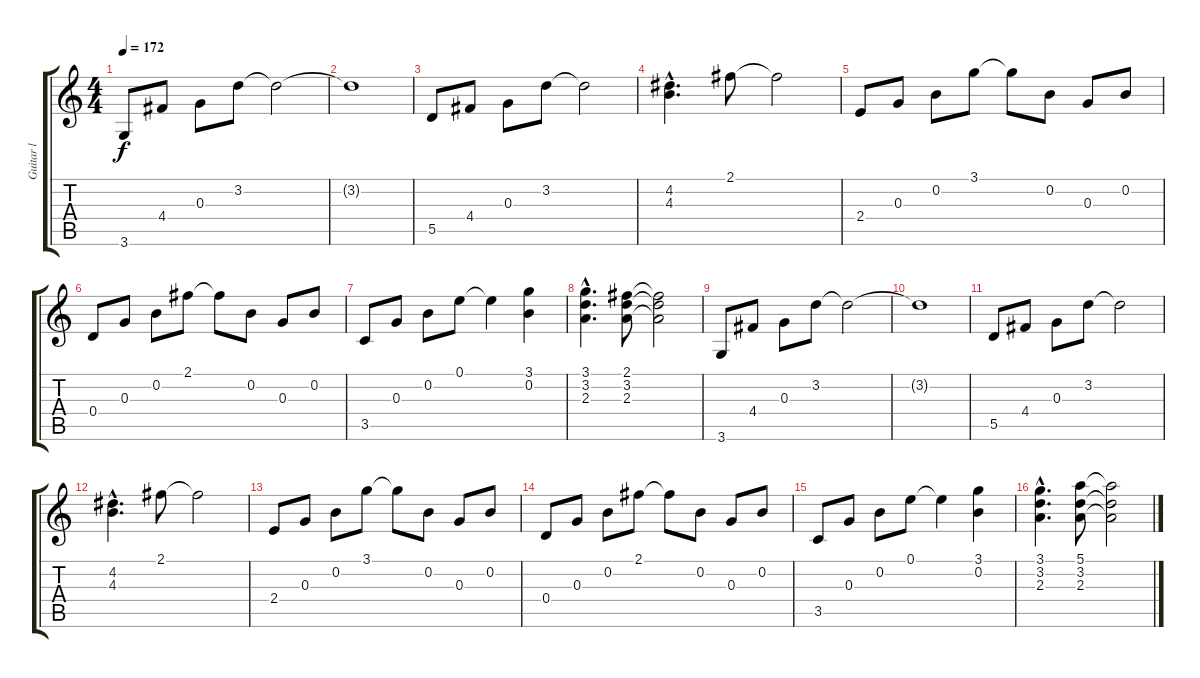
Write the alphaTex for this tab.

\track ("Guitar l" "Guitar l") {instrument acousticguitarsteel}
\staff {score tabs}
\tuning (E4 B3 G3 D3 A2 E2) {hide}
\ts (4 4)
\tempo 172
\clef g2
\ks c
3.6.8{dy f instrument electricguitarclean} 4.4.8 0.3.8 3.2.8 3.2{t}.2 |
3.2{t}.1 |
5.5.8 4.4.8 0.3.8 3.2.8 3.2{t}.2 |
(4.2{hac} 4.3{hac}).4{d} 2.1.8 2.1{t}.2 |
2.4.8 0.3.8 0.2.8 3.1.8 3.1{t}.8 0.2.8 0.3.8 0.2.8 |
0.4.8 0.3.8 0.2.8 2.1.8 2.1{t}.8 0.2.8 0.3.8 0.2.8 |
3.5.8 0.3.8 0.2.8 0.1.8 0.1{t}.4 (3.1 0.2).4 |
(3.1{hac} 3.2{hac} 2.3{hac}).4{d} (2.1 3.2 2.3).8 (2.1{t} 3.2{t} 2.3{t}).2 |
3.6.8 4.4.8 0.3.8 3.2.8 3.2{t}.2 |
3.2{t}.1 |
5.5.8 4.4.8 0.3.8 3.2.8 3.2{t}.2 |
(4.2{hac} 4.3{hac}).4{d} 2.1.8 2.1{t}.2 |
2.4.8 0.3.8 0.2.8 3.1.8 3.1{t}.8 0.2.8 0.3.8 0.2.8 |
0.4.8 0.3.8 0.2.8 2.1.8 2.1{t}.8 0.2.8 0.3.8 0.2.8 |
3.5.8 0.3.8 0.2.8 0.1.8 0.1{t}.4 (3.1 0.2).4 |
(3.1{hac} 3.2{hac} 2.3{hac}).4{d} (5.1 3.2 2.3).8 (5.1{t} 3.2{t} 2.3{t}).2
